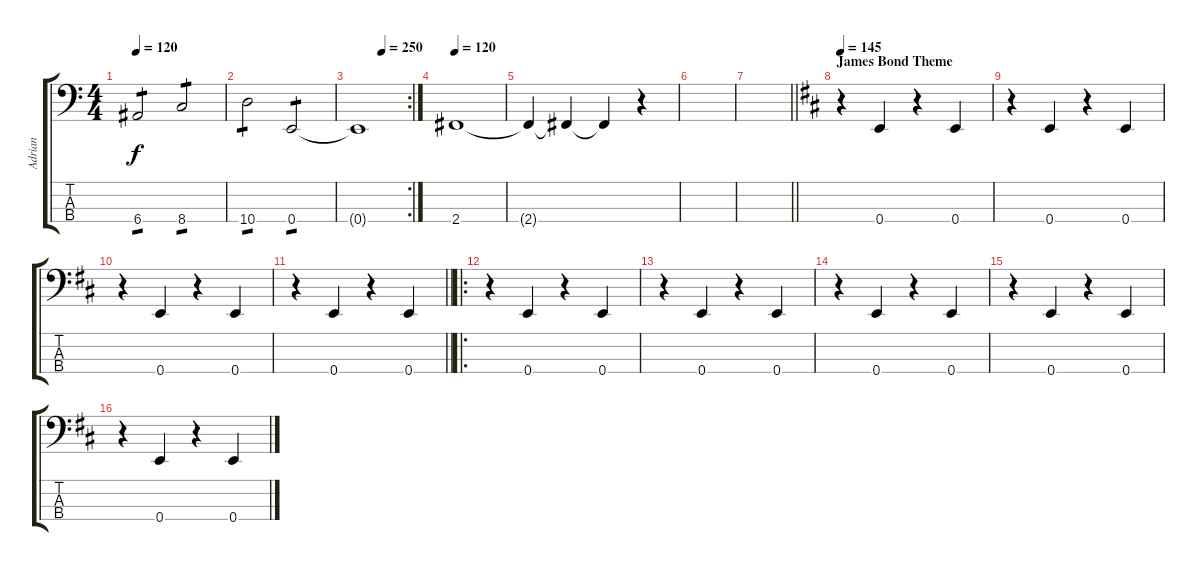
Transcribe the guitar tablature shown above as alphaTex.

\track ("Adrian" "Adrian") {instrument electricbassfinger}
\staff {score tabs}
\tuning (G2 D2 A1 E1) {hide}
\ts (4 4)
\tempo 120
\clef f4
\ks c
6.4.2{tp 1 dy f} 8.4.2{tp 1} |
10.4.2{tp 1} 0.4.2{tp 1} |
\rc 2
\tempo (250 0.5)
0.4{t}.1 |
\tempo 120
2.4.1 |
2.4{t}.4 2.4{t}.4 2.4{t}.4 r.4 |
|
\barLineRight lightlight
|
\section ("" "James Bond Theme")
\tempo 145
\ks d
r.4 0.4.4 r.4 0.4.4 |
r.4 0.4.4 r.4 0.4.4 |
r.4 0.4.4 r.4 0.4.4 |
\barLineRight lightlight
r.4 0.4.4 r.4 0.4.4 |
\ro
r.4 0.4.4 r.4 0.4.4 |
r.4 0.4.4 r.4 0.4.4 |
r.4 0.4.4 r.4 0.4.4 |
r.4 0.4.4 r.4 0.4.4 |
r.4 0.4.4 r.4 0.4.4
